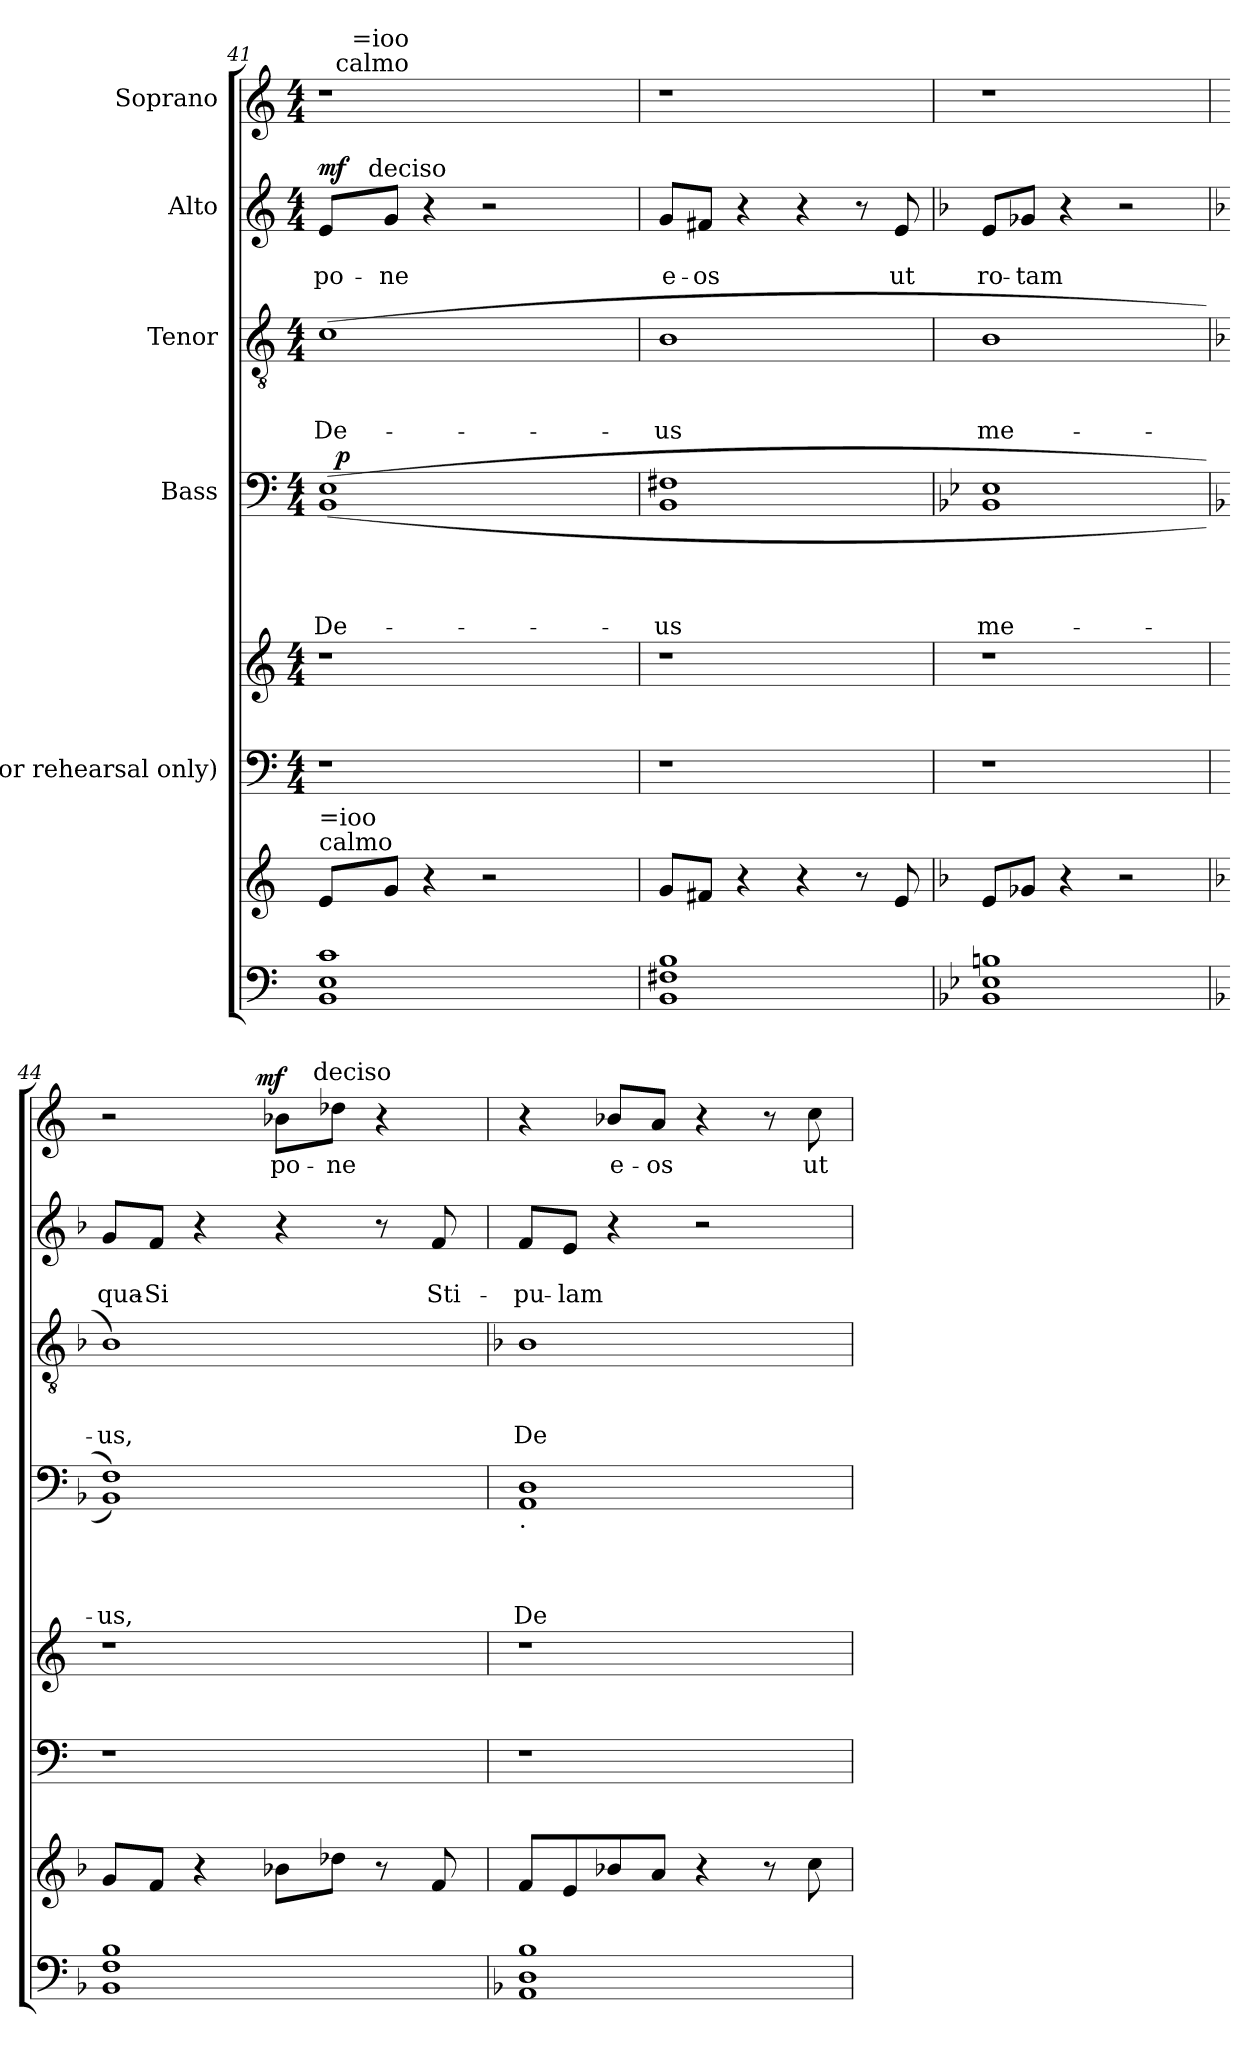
**kern	**kern	**kern	**kern	**kern	**text	**text	**text	**text	**dynam	**kern	**text	**text	**text	**kern	**text	**text	**dynam	**kern	**text	**dynam
*part7	*part6	*part5	*part5	*part4	*part4	*part4	*part4	*part4	*part4	*part3	*part3	*part3	*part3	*part2	*part2	*part2	*part2	*part1	*part1	*part1
*staff8	*staff7	*staff6	*staff5	*staff4	*staff4	*staff4	*staff4	*staff4	*staff4	*staff3	*staff3	*staff3	*staff3	*staff2	*staff2	*staff2	*staff2	*staff1	*staff1	*staff1
*	*	*I"(for rehearsal only)	*	*I"Bass	*	*	*	*	*	*I"Tenor	*	*	*	*I"Alto	*	*	*	*I"Soprano	*	*
*clefF4	*clefG2	*clefF4	*clefG2	*clefF4	*	*	*	*	*	*clefGv2	*	*	*	*clefG2	*	*	*	*clefG2	*	*
*k[]	*k[]	*k[]	*k[]	*k[]	*	*	*	*	*	*k[]	*	*	*	*k[]	*	*	*	*k[]	*	*
*C:	*C:	*C:	*C:	*C:	*	*	*	*	*	*C:	*	*	*	*C:	*	*	*	*C:	*	*
*	*	*M4/4	*M4/4	*M4/4	*	*	*	*	*	*M4/4	*	*	*	*M4/4	*	*	*	*M4/4	*	*
=41	=41	=41	=41	=41	=41	=41	=41	=41	=41	=41	=41	=41	=41	=41	=41	=41	=41	=41	=41	=41
!	!LO:TX:a:t=calmo	!	!	!	!	!	!	!	!	!	!	!	!	!	!	!	!	!	!	!
!	!LO:TX:a:t==ioo	!	!	!	!	!	!	!	!	!	!	!	!	!	!	!	!	!	!	!
!	!	!	!	!	!	!	!	!LO:LY:b	!	!	!	!	!LO:LY:b	!	!	!LO:LY:b	!LO:DY:a	!	!	!
*	*	*	*	*^	*	*	*	*	*	*	*	*	*	*^	*	*	*	*^	*	*
*	*	*	*	*	*	*	*	*	*	*	*	*	*	*	*	*	*	*	*	*	*^	*	*
1BB 1E 1c	8e/L	1r	1r	(>(<1BB 1E	32ryy	.	.	.	De-	.	(>1c	.	.	De-	8e/L	16.ryy	.	po-	mf	1r	32ryy	16ryy	.	.
!	!	!	!	!	!	!	!	!	!	!	!	!	!	!	!	!	!	!	!	!	!LO:TX:a:t=calmo	!	!	!
!	!	!	!	!	!	!	!	!	!	!LO:DY:a	!	!	!	!	!	!	!	!	!	!	!	!	!	!
.	.	.	.	.	2ryy	.	.	.	.	p	.	.	.	.	.	.	.	.	.	.	2ryy	.	.	.
!	!	!	!	!	!	!	!	!	!	!	!	!	!	!	!	!	!	!	!	!	!	!LO:TX:a:t==ioo	!	!
.	.	.	.	.	.	.	.	.	.	.	.	.	.	.	.	.	.	.	.	.	.	2...ryy	.	.
!	!	!	!	!	!	!	!	!	!	!	!	!	!	!	!	!LO:TX:a:t=deciso	!	!	!	!	!	!	!	!
.	.	.	.	.	.	.	.	.	.	.	.	.	.	.	.	2ryy	.	.	.	.	.	.	.	.
!	!	!	!	!	!	!	!	!	!	!	!	!	!	!	!	!	!	!LO:LY:b	!	!	!	!	!	!
.	8g/J	.	.	.	.	.	.	.	.	.	.	.	.	.	8g/J	.	.	-ne	.	.	.	.	.	.
.	4r	.	.	.	.	.	.	.	.	.	.	.	.	.	4r	.	.	.	.	.	.	.	.	.
.	2r	.	.	.	.	.	.	.	.	.	.	.	.	.	2r	.	.	.	.	.	.	.	.	.
.	.	.	.	.	4...ryy	.	.	.	.	.	.	.	.	.	.	.	.	.	.	.	4...ryy	.	.	.
.	.	.	.	.	.	.	.	.	.	.	.	.	.	.	.	4ryy	.	.	.	.	.	.	.	.
.	.	.	.	.	.	.	.	.	.	.	.	.	.	.	.	8ryy	.	.	.	.	.	.	.	.
.	.	.	.	.	.	.	.	.	.	.	.	.	.	.	.	32ryy	.	.	.	.	.	.	.	.
=42	=42	=42	=42	=42	=42	=42	=42	=42	=42	=42	=42	=42	=42	=42	=42	=42	=42	=42	=42	=42	=42	=42	=42	=42
!	!	!	!	!	!	!	!	!	!LO:LY:b	!	!	!	!	!LO:LY:b	!	!	!	!LO:LY:b	!	!	!	!	!	!
*	*	*	*	*	*	*	*	*	*	*	*	*	*	*	*v	*v	*	*	*	*	*	*	*	*
*	*	*	*	*v	*v	*	*	*	*	*	*	*	*	*	*	*	*	*	*v	*v	*v	*	*
1BB 1F#X 1B	8g/L	1r	1r	1BB 1F#X	.	.	.	-us	.	1B	.	.	-us	8g/L	.	e-	.	1r	.	.
!	!	!	!	!	!	!	!	!	!	!	!	!	!	!	!	!LO:LY:b	!	!	!	!
.	8f#X/J	.	.	.	.	.	.	.	.	.	.	.	.	8f#X/J	.	-os	.	.	.	.
.	4r	.	.	.	.	.	.	.	.	.	.	.	.	4r	.	.	.	.	.	.
.	4r	.	.	.	.	.	.	.	.	.	.	.	.	4r	.	.	.	.	.	.
.	8r	.	.	.	.	.	.	.	.	.	.	.	.	8r	.	.	.	.	.	.
!	!	!	!	!	!	!	!	!	!	!	!	!	!	!	!	!LO:LY:b	!	!	!	!
.	8e/	.	.	.	.	.	.	.	.	.	.	.	.	8e/	.	ut	.	.	.	.
=43	=43	=43	=43	=43	=43	=43	=43	=43	=43	=43	=43	=43	=43	=43	=43	=43	=43	=43	=43	=43
*k[b-e-]	*k[b-]	*	*	*k[b-e-]	*	*	*	*	*	*	*	*	*	*k[b-]	*	*	*	*	*	*
*B-:	*F:	*	*	*B-:	*	*	*	*	*	*	*	*	*	*F:	*	*	*	*	*	*
!	!	!	!	!	!	!	!	!LO:LY:b	!	!	!	!	!LO:LY:b	!	!	!LO:LY:b	!	!	!	!
1BB- 1E- 1Bn	8e/L	1r	1r	1BB- 1E-	.	.	.	me-	.	1B	.	.	me-	8e/L	.	ro-	.	1r	.	.
!	!	!	!	!	!	!	!	!	!	!	!	!	!	!	!	!LO:LY:b	!	!	!	!
.	8g-X/J	.	.	.	.	.	.	.	.	.	.	.	.	8g-X/J	.	-tam	.	.	.	.
.	4r	.	.	.	.	.	.	.	.	.	.	.	.	4r	.	.	.	.	.	.
.	2r	.	.	.	.	.	.	.	.	.	.	.	.	2r	.	.	.	.	.	.
=44	=44	=44	=44	=44	=44	=44	=44	=44	=44	=44	=44	=44	=44	=44	=44	=44	=44	=44	=44	=44
*k[b-]	*	*	*	*k[b-]	*	*	*	*	*	*k[b-]	*	*	*	*	*	*	*	*	*	*
*F:	*	*	*	*F:	*	*	*	*	*	*F:	*	*	*	*	*	*	*	*	*	*
!	!	!	!	!	!	!	!	!LO:LY:b	!	!	!	!	!LO:LY:b	!	!	!LO:LY:b	!	!	!	!
*	*	*	*	*	*	*	*	*	*	*	*	*	*	*	*	*	*	*^	*	*
*	*	*	*	*	*	*	*	*	*	*	*	*	*	*	*	*	*	*	*^	*	*
1BB- 1F 1B-	8g/L	1r	1r	1BB- 1F))	.	.	.	-us,	.	1B-)	.	.	-us,	8g/L	.	qua-	.	2r	4...ryy	2ryy	.	.
!	!	!	!	!	!	!	!	!	!	!	!	!	!	!	!	!LO:LY:b	!	!	!	!	!	!
.	8f/J	.	.	.	.	.	.	.	.	.	.	.	.	8f/J	.	-Si	.	.	.	.	.	.
.	4r	.	.	.	.	.	.	.	.	.	.	.	.	4r	.	.	.	.	.	.	.	.
!	!	!	!	!	!	!	!	!	!	!	!	!	!	!	!	!	!	!	!	!	!	!LO:DY:a
.	.	.	.	.	.	.	.	.	.	.	.	.	.	.	.	.	.	.	2ryy	.	.	mf
!	!	!	!	!	!	!	!	!	!	!	!	!	!	!	!	!	!	!	!	!	!LO:LY:b	!
.	8b-X\L	.	.	.	.	.	.	.	.	.	.	.	.	4r	.	.	.	8b-X\L	.	16.ryy	po-	.
!	!	!	!	!	!	!	!	!	!	!	!	!	!	!	!	!	!	!	!	!LO:TX:a:t=deciso	!	!
.	.	.	.	.	.	.	.	.	.	.	.	.	.	.	.	.	.	.	.	4ryy	.	.
!	!	!	!	!	!	!	!	!	!	!	!	!	!	!	!	!	!	!	!	!	!LO:LY:b	!
.	8dd-X\J	.	.	.	.	.	.	.	.	.	.	.	.	.	.	.	.	8dd-X\J	.	.	-ne	.
.	8r	.	.	.	.	.	.	.	.	.	.	.	.	8r	.	.	.	4r	.	.	.	.
.	.	.	.	.	.	.	.	.	.	.	.	.	.	.	.	.	.	.	.	8ryy	.	.
!	!	!	!	!	!	!	!	!	!	!	!	!	!	!	!	!LO:LY:b	!	!	!	!	!	!
.	8f/	.	.	.	.	.	.	.	.	.	.	.	.	8f/	.	Sti-	.	.	.	.	.	.
.	.	.	.	.	.	.	.	.	.	.	.	.	.	.	.	.	.	.	32ryy	32ryy	.	.
*	*	*	*	*	*	*	*	*	*	*	*	*	*	*	*	*	*	*v	*v	*v	*	*
!!LO:LB:g=z
=45	=45	=45	=45	=45	=45	=45	=45	=45	=45	=45	=45	=45	=45	=45	=45	=45	=45	=45	=45	=45
*	*k[]	*	*	*k[]	*	*	*	*	*	*	*	*	*	*k[]	*	*	*	*	*	*
*	*C:	*	*	*C:	*	*	*	*	*	*	*	*	*	*C:	*	*	*	*	*	*
*	*	*	*	*	*	*	*	*	*	*	*	*	*	*	*	*	*	*^	*	*
*	*	*	*	*	*	*	*	*	*	*	*	*	*	*	*	*	*	*	*^	*	*
!	!	!	!	!LO:TX:b:t=.	!	!	!	!	!	!	!	!	!	!	!	!	!	!	!	!	!	!
!	!	!	!	!	!	!	!	!LO:LY:b	!	!	!	!	!LO:LY:b	!	!	!LO:LY:b	!	!	!	!	!	!
*	*	*	*	*	*	*	*	*	*	*	*	*	*	*	*	*	*	*v	*v	*v	*	*
1AA 1D 1B-	8f/L	1r	1r	1AA 1D	.	.	.	De-	.	1B-	.	.	De-	8f/L	.	-pu-	.	4r	.	.
!	!	!	!	!	!	!	!	!	!	!	!	!	!	!	!	!LO:LY:b	!	!	!	!
.	8e/	.	.	.	.	.	.	.	.	.	.	.	.	8e/J	.	-lam	.	.	.	.
!	!	!	!	!	!	!	!	!	!	!	!	!	!	!	!	!	!	!	!LO:LY:b	!
.	8b-X/	.	.	.	.	.	.	.	.	.	.	.	.	4r	.	.	.	8b-X/L	e-	.
!	!	!	!	!	!	!	!	!	!	!	!	!	!	!	!	!	!	!	!LO:LY:b	!
.	8a/J	.	.	.	.	.	.	.	.	.	.	.	.	.	.	.	.	8a/J	-os	.
.	4r	.	.	.	.	.	.	.	.	.	.	.	.	2r	.	.	.	4r	.	.
.	8r	.	.	.	.	.	.	.	.	.	.	.	.	.	.	.	.	8r	.	.
!	!	!	!	!	!	!	!	!	!	!	!	!	!	!	!	!	!	!	!LO:LY:b	!
.	8cc\	.	.	.	.	.	.	.	.	.	.	.	.	.	.	.	.	8cc\	ut-	.
=	=	=	=	=	=	=	=	=	=	=	=	=	=	=	=	=	=	=	=	=
*-	*-	*-	*-	*-	*-	*-	*-	*-	*-	*-	*-	*-	*-	*-	*-	*-	*-	*-	*-	*-
